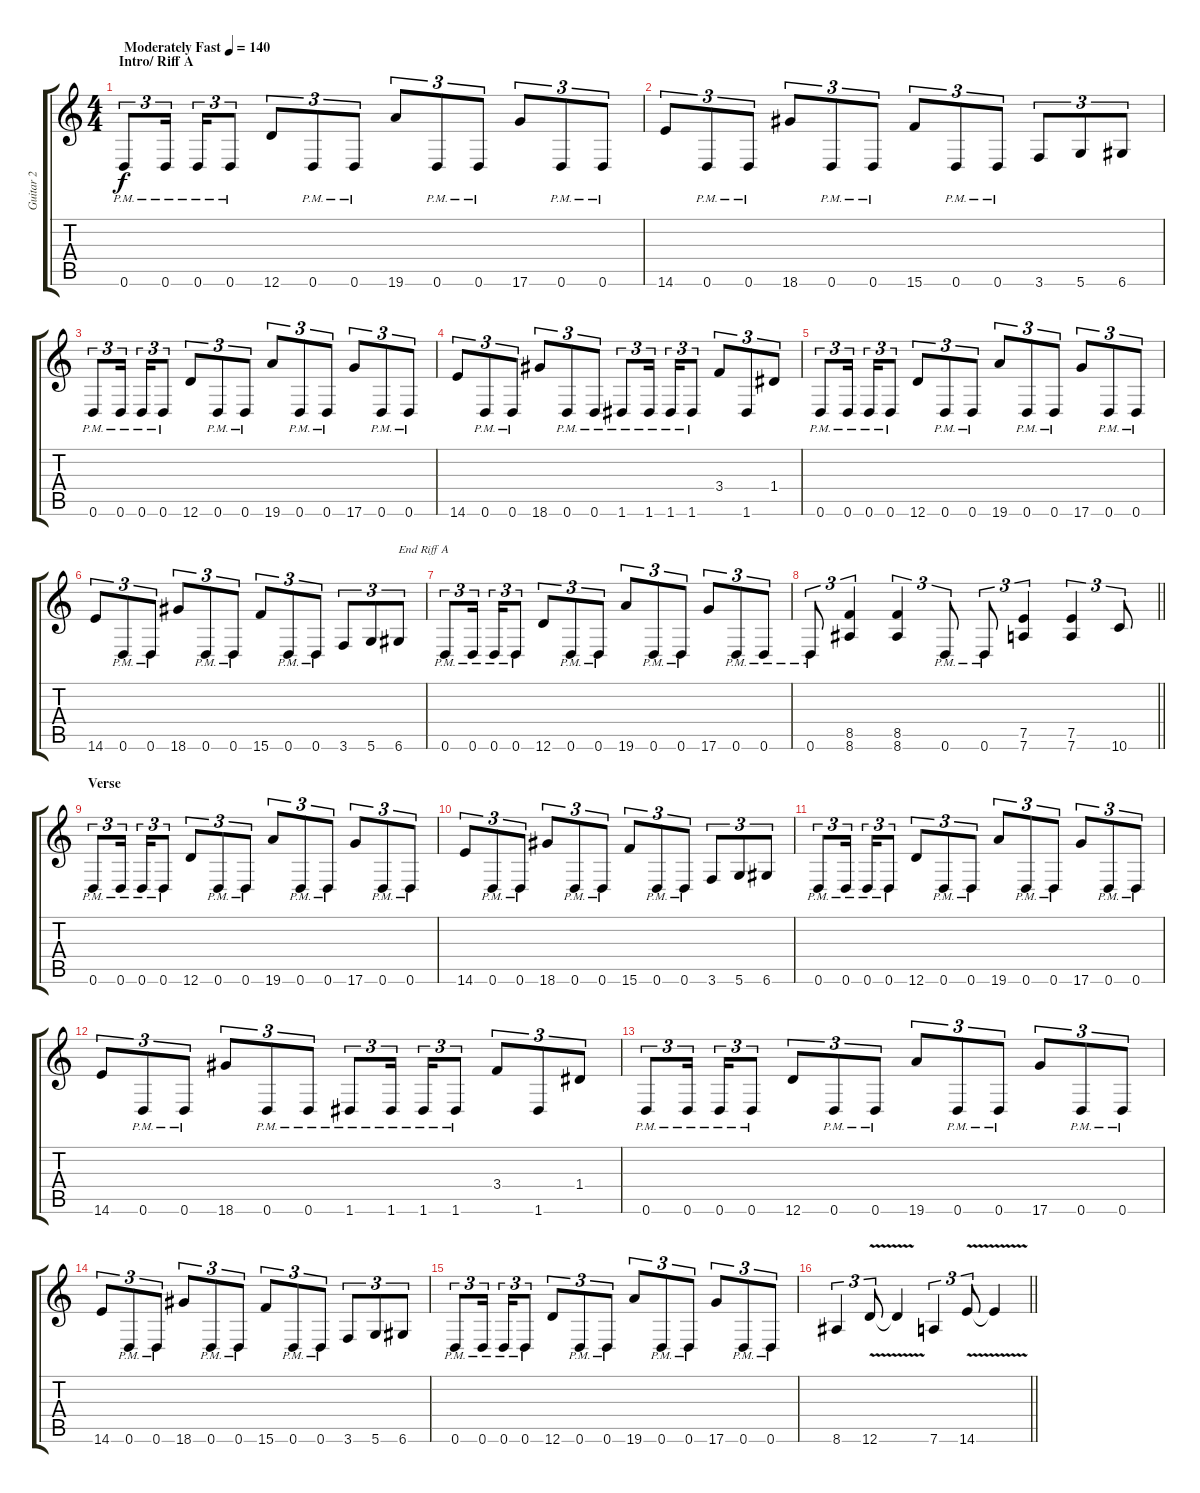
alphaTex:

\track ("Guitar 2" "Guitar 2") {instrument distortionguitar}
\staff {score tabs}
\tuning (E4 B3 G3 D3 A2 D2) {hide}
\ts (4 4)
\section ("" "Intro/ Riff A")
\tempo (140 "Moderately Fast")
\clef g2
\ks c
0.6{pm}.8{tu (3 2) dy f instrument distortionguitar} 0.6{pm}.16{tu (3 2) beam splitsecondary} 0.6{pm}.16{tu (3 2)} 0.6{pm}.8{tu (3 2)} 12.6.8{tu (3 2)} 0.6{pm}.8{tu (3 2)} 0.6{pm}.8{tu (3 2)} 19.6.8{tu (3 2)} 0.6{pm}.8{tu (3 2)} 0.6{pm}.8{tu (3 2)} 17.6.8{tu (3 2)} 0.6{pm}.8{tu (3 2)} 0.6{pm}.8{tu (3 2)} |
14.6.8{tu (3 2)} 0.6{pm}.8{tu (3 2)} 0.6{pm}.8{tu (3 2)} 18.6.8{tu (3 2)} 0.6{pm}.8{tu (3 2)} 0.6{pm}.8{tu (3 2)} 15.6.8{tu (3 2)} 0.6{pm}.8{tu (3 2)} 0.6{pm}.8{tu (3 2)} 3.6.8{tu (3 2)} 5.6.8{tu (3 2)} 6.6.8{tu (3 2)} |
0.6{pm}.8{tu (3 2)} 0.6{pm}.16{tu (3 2) beam splitsecondary} 0.6{pm}.16{tu (3 2)} 0.6{pm}.8{tu (3 2)} 12.6.8{tu (3 2)} 0.6{pm}.8{tu (3 2)} 0.6{pm}.8{tu (3 2)} 19.6.8{tu (3 2)} 0.6{pm}.8{tu (3 2)} 0.6{pm}.8{tu (3 2)} 17.6.8{tu (3 2)} 0.6{pm}.8{tu (3 2)} 0.6{pm}.8{tu (3 2)} |
14.6.8{tu (3 2)} 0.6{pm}.8{tu (3 2)} 0.6{pm}.8{tu (3 2)} 18.6.8{tu (3 2)} 0.6{pm}.8{tu (3 2)} 0.6{pm}.8{tu (3 2)} 1.6{pm}.8{tu (3 2)} 1.6{pm}.16{tu (3 2) beam splitsecondary} 1.6{pm}.16{tu (3 2)} 1.6{pm}.8{tu (3 2)} 3.4.8{tu (3 2)} 1.6.8{tu (3 2)} 1.4.8{tu (3 2)} |
0.6{pm}.8{tu (3 2)} 0.6{pm}.16{tu (3 2) beam splitsecondary} 0.6{pm}.16{tu (3 2)} 0.6{pm}.8{tu (3 2)} 12.6.8{tu (3 2)} 0.6{pm}.8{tu (3 2)} 0.6{pm}.8{tu (3 2)} 19.6.8{tu (3 2)} 0.6{pm}.8{tu (3 2)} 0.6{pm}.8{tu (3 2)} 17.6.8{tu (3 2)} 0.6{pm}.8{tu (3 2)} 0.6{pm}.8{tu (3 2)} |
14.6.8{tu (3 2)} 0.6{pm}.8{tu (3 2)} 0.6{pm}.8{tu (3 2)} 18.6.8{tu (3 2)} 0.6{pm}.8{tu (3 2)} 0.6{pm}.8{tu (3 2)} 15.6.8{tu (3 2)} 0.6{pm}.8{tu (3 2)} 0.6{pm}.8{tu (3 2)} 3.6.8{tu (3 2)} 5.6.8{tu (3 2)} 6.6.8{tu (3 2) txt "End Riff A"} |
0.6{pm}.8{tu (3 2)} 0.6{pm}.16{tu (3 2) beam splitsecondary} 0.6{pm}.16{tu (3 2)} 0.6{pm}.8{tu (3 2)} 12.6.8{tu (3 2)} 0.6{pm}.8{tu (3 2)} 0.6{pm}.8{tu (3 2)} 19.6.8{tu (3 2)} 0.6{pm}.8{tu (3 2)} 0.6{pm}.8{tu (3 2)} 17.6.8{tu (3 2)} 0.6{pm}.8{tu (3 2)} 0.6{pm}.8{tu (3 2)} |
\barLineRight lightlight
0.6{pm}.8{tu (3 2)} (8.5 8.6).4{tu (3 2)} (8.5 8.6).4{tu (3 2)} 0.6{pm}.8{tu (3 2)} 0.6{pm}.8{tu (3 2)} (7.5 7.6).4{tu (3 2)} (7.5 7.6).4{tu (3 2)} 10.6.8{tu (3 2)} |
\section ("" "Verse")
0.6{pm}.8{tu (3 2)} 0.6{pm}.16{tu (3 2) beam splitsecondary} 0.6{pm}.16{tu (3 2)} 0.6{pm}.8{tu (3 2)} 12.6.8{tu (3 2)} 0.6{pm}.8{tu (3 2)} 0.6{pm}.8{tu (3 2)} 19.6.8{tu (3 2)} 0.6{pm}.8{tu (3 2)} 0.6{pm}.8{tu (3 2)} 17.6.8{tu (3 2)} 0.6{pm}.8{tu (3 2)} 0.6{pm}.8{tu (3 2)} |
14.6.8{tu (3 2)} 0.6{pm}.8{tu (3 2)} 0.6{pm}.8{tu (3 2)} 18.6.8{tu (3 2)} 0.6{pm}.8{tu (3 2)} 0.6{pm}.8{tu (3 2)} 15.6.8{tu (3 2)} 0.6{pm}.8{tu (3 2)} 0.6{pm}.8{tu (3 2)} 3.6.8{tu (3 2)} 5.6.8{tu (3 2)} 6.6.8{tu (3 2)} |
0.6{pm}.8{tu (3 2)} 0.6{pm}.16{tu (3 2) beam splitsecondary} 0.6{pm}.16{tu (3 2)} 0.6{pm}.8{tu (3 2)} 12.6.8{tu (3 2)} 0.6{pm}.8{tu (3 2)} 0.6{pm}.8{tu (3 2)} 19.6.8{tu (3 2)} 0.6{pm}.8{tu (3 2)} 0.6{pm}.8{tu (3 2)} 17.6.8{tu (3 2)} 0.6{pm}.8{tu (3 2)} 0.6{pm}.8{tu (3 2)} |
14.6.8{tu (3 2)} 0.6{pm}.8{tu (3 2)} 0.6{pm}.8{tu (3 2)} 18.6.8{tu (3 2)} 0.6{pm}.8{tu (3 2)} 0.6{pm}.8{tu (3 2)} 1.6{pm}.8{tu (3 2)} 1.6{pm}.16{tu (3 2) beam splitsecondary} 1.6{pm}.16{tu (3 2)} 1.6{pm}.8{tu (3 2)} 3.4.8{tu (3 2)} 1.6.8{tu (3 2)} 1.4.8{tu (3 2)} |
0.6{pm}.8{tu (3 2)} 0.6{pm}.16{tu (3 2) beam splitsecondary} 0.6{pm}.16{tu (3 2)} 0.6{pm}.8{tu (3 2)} 12.6.8{tu (3 2)} 0.6{pm}.8{tu (3 2)} 0.6{pm}.8{tu (3 2)} 19.6.8{tu (3 2)} 0.6{pm}.8{tu (3 2)} 0.6{pm}.8{tu (3 2)} 17.6.8{tu (3 2)} 0.6{pm}.8{tu (3 2)} 0.6{pm}.8{tu (3 2)} |
14.6.8{tu (3 2)} 0.6{pm}.8{tu (3 2)} 0.6{pm}.8{tu (3 2)} 18.6.8{tu (3 2)} 0.6{pm}.8{tu (3 2)} 0.6{pm}.8{tu (3 2)} 15.6.8{tu (3 2)} 0.6{pm}.8{tu (3 2)} 0.6{pm}.8{tu (3 2)} 3.6.8{tu (3 2)} 5.6.8{tu (3 2)} 6.6.8{tu (3 2)} |
0.6{pm}.8{tu (3 2)} 0.6{pm}.16{tu (3 2) beam splitsecondary} 0.6{pm}.16{tu (3 2)} 0.6{pm}.8{tu (3 2)} 12.6.8{tu (3 2)} 0.6{pm}.8{tu (3 2)} 0.6{pm}.8{tu (3 2)} 19.6.8{tu (3 2)} 0.6{pm}.8{tu (3 2)} 0.6{pm}.8{tu (3 2)} 17.6.8{tu (3 2)} 0.6{pm}.8{tu (3 2)} 0.6{pm}.8{tu (3 2)} |
\barLineRight lightlight
8.6.4{tu (3 2)} 12.6{v}.8{tu (3 2)} 12.6{t}.4 7.6.4{tu (3 2)} 14.6{v}.8{tu (3 2)} 14.6{t}.4
